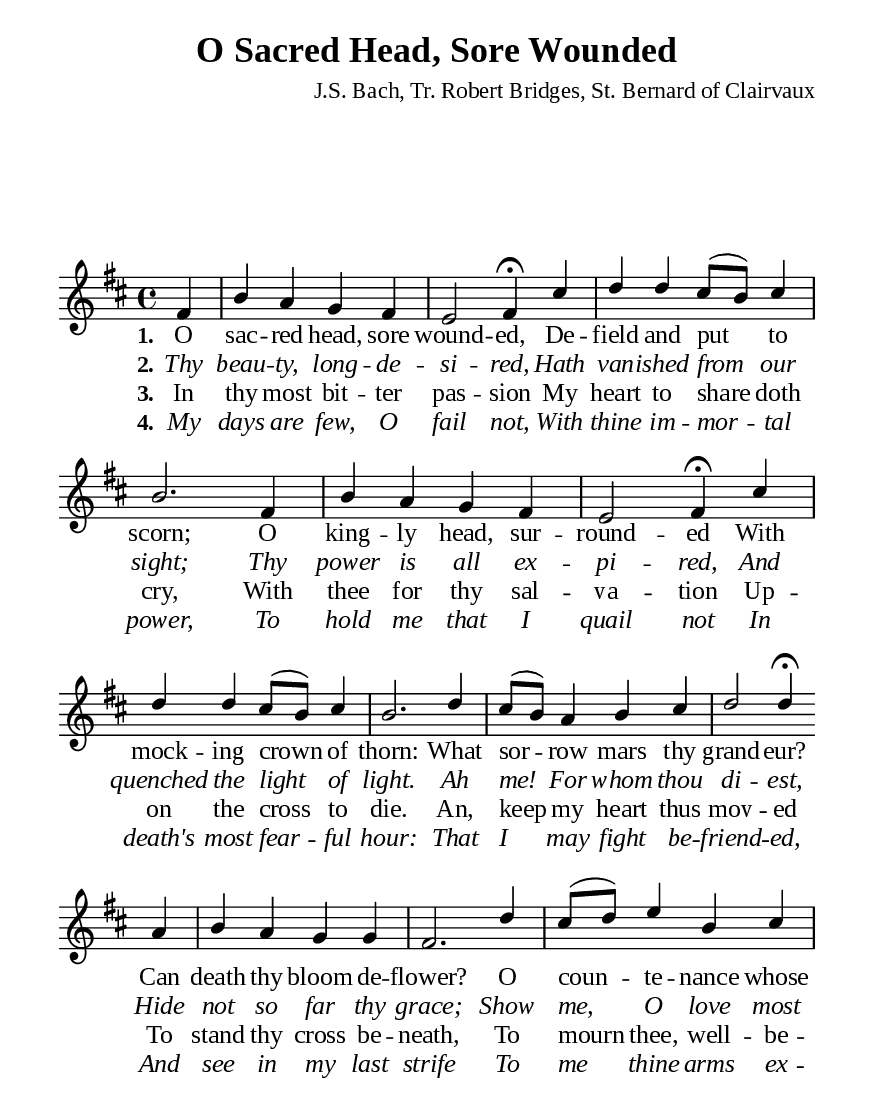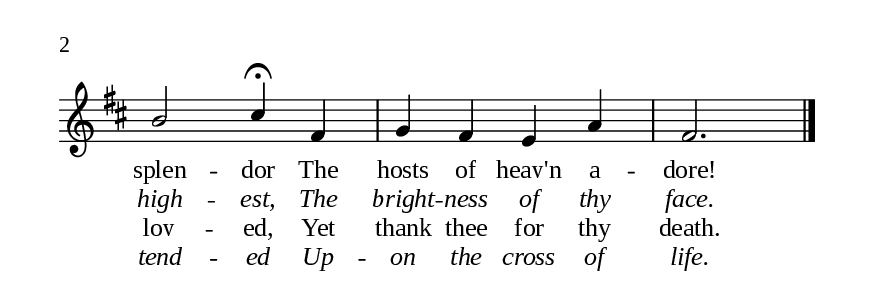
\version "2.18.2"

\header {
  title = "O Sacred Head, Sore Wounded"
  composer = "J.S. Bach, Tr. Robert Bridges, St. Bernard of Clairvaux"
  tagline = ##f
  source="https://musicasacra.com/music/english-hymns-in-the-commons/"
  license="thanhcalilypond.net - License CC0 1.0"
}

global= {
  \key d \major
  \time 4/4
  \override Score.BarNumber.break-visibility = ##(#f #f #f)
}

\paper {
  #(set-paper-size "a5")
  top-margin = 10\mm
  bottom-margin = 10\mm
  left-margin = 10\mm
  right-margin = 10\mm
  indent = #0
  #(define fonts
	 (make-pango-font-tree "Liberation Serif"
	 		       "Liberation Serif"
			       "Liberation Serif"
			       (/ 20 20)))
  system-system-spacing = #'((basic-distance . 2.5) (padding . 2.5))
}

printItalic = \with {
  \override LyricText.font-shape = #'italic
}

% Verse music
musicVerseSoprano = \relative c' {
                    \partial 4 fis4 |
  %{	01	%} b a g fis |
  %{	02	%} e2 fis4 \fermata cis' |
  %{	03	%} d d cis8 (b) cis4 |
  %{	04	%} b2. fis4 |
  %{	05	%} b a g fis |
  %{	06	%} e2 fis4 \fermata cis' |
  %{	07	%} d d cis8 (b) cis4 |
  %{	08	%} b2. d4 |
  %{	09	%} cis8 (b) a4 b cis |
  %{	10	%} d2 d4 \fermata \bar "" \break
                    a |
  %{	11	%} b a g g |
  %{	12	%} fis2. d'4 |
  %{	13	%} cis8 (d) e4 b cis |
  %{	14	%} b2 cis4 \fermata fis, |
  %{	15	%} g fis e a |
                    fis2. \bar "|."
}

% Verse lyrics
verseOne = \lyricmode {
  \set stanza = #"1."
  O sac -- red head, sore wound -- ed,
  De -- field and put to scorn;
  O king -- ly head, sur -- round -- ed
  With mock -- ing crown of thorn:
  What sor -- row mars thy grand -- eur?
  Can death thy bloom de -- flower?
  O coun -- te -- nance whose splen -- dor
  The hosts of heav'n a -- dore!
}

verseTwo = \lyricmode {
  \set stanza = #"2."
  Thy beau -- ty, long -- de -- si -- red,
  Hath van -- ished from our sight;
  Thy power is all ex -- pi -- red,
  And quenched the light of light.
  Ah me! For whom thou di -- est,
  Hide not so far thy grace;
  Show me, O love most high -- est,
  The bright -- ness of thy face.
}

verseThree = \lyricmode {
  \set stanza = #"3."
  In thy most bit -- ter pas -- sion
  My heart to share doth cry,
  With thee for thy sal -- va -- tion
  Up -- on the cross to die.
  An, keep my heart thus mov -- ed
  To stand thy cross be -- neath,
  To mourn thee, well -- be -- lov -- ed,
  Yet thank thee for thy death.
}

verseFour = \lyricmode {
  \set stanza = #"4."
  My days are few, O fail not,
  With thine im -- mor -- tal power,
  To hold me that I quail not
  In death's most fear -- ful hour:
  That I may fight be -- friend -- ed,
  And see in my last strife
  To me thine arms ex -- tend -- ed
  Up -- on the cross of life.
}

% Layout
\score {
    \new ChoirStaff <<
      \new Staff <<
        \clef "treble"
        \new Voice = "sopranos" { \global \stemUp \slurUp \musicVerseSoprano }
      >>
      \new Lyrics \lyricsto sopranos \verseOne
      \new Lyrics \printItalic \lyricsto sopranos \verseTwo
      \new Lyrics \lyricsto sopranos \verseThree
      \new Lyrics \printItalic \lyricsto sopranos \verseFour
    >>
}
